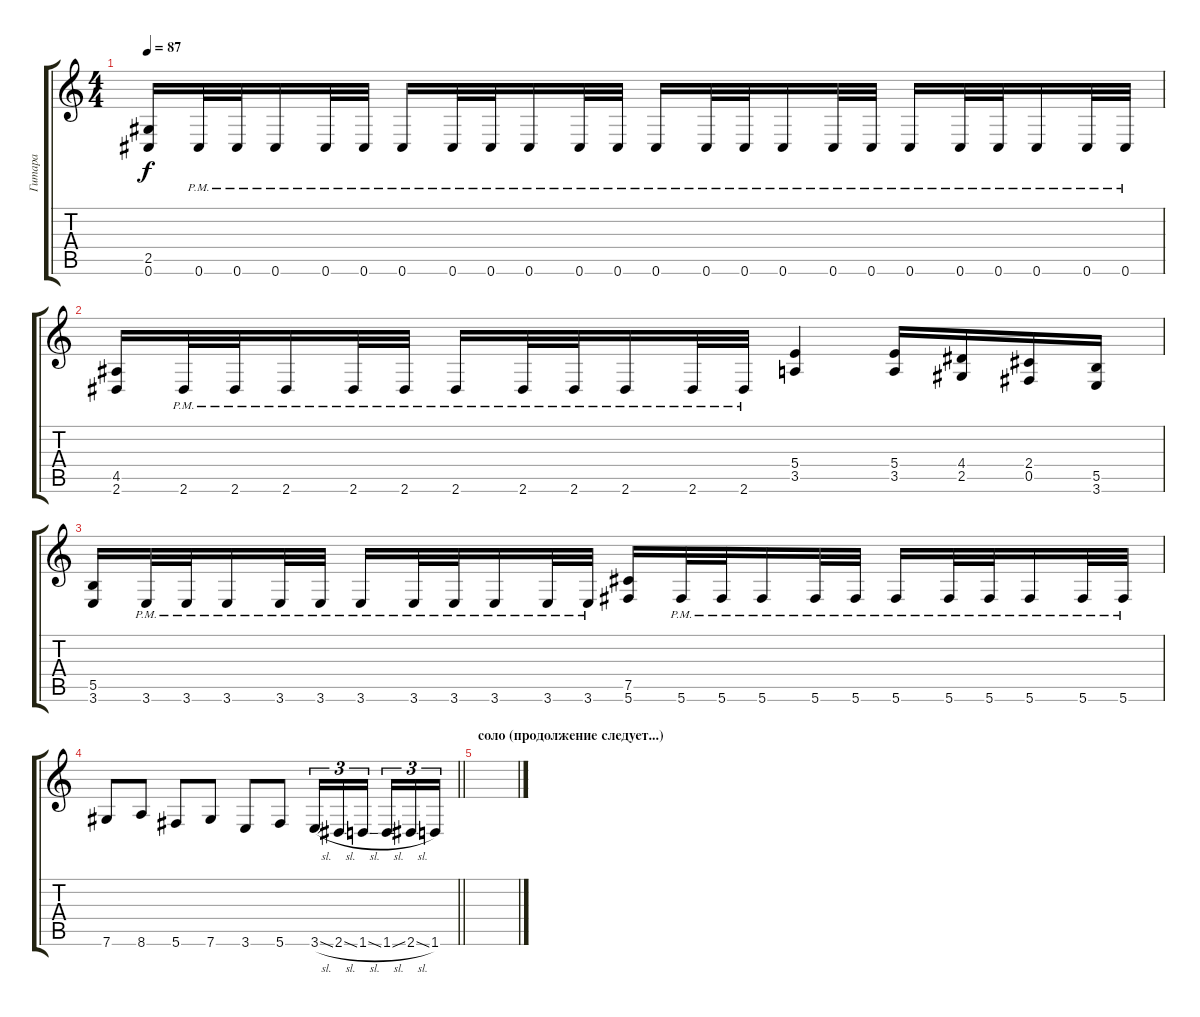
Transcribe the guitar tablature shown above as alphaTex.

\track ("Гитара" "Гитара") {instrument overdrivenguitar}
\staff {score tabs}
\tuning (Db4 Ab3 E3 B2 Gb2 Db2) {hide}
\ts (4 4)
\tempo 87
\clef g2
\ks c
(2.5 0.6).16{dy f} 0.6{pm}.32 0.6{pm}.32 0.6{pm}.16 0.6{pm}.32 0.6{pm}.32 0.6{pm}.16 0.6{pm}.32 0.6{pm}.32 0.6{pm}.16 0.6{pm}.32 0.6{pm}.32 0.6{pm}.16 0.6{pm}.32 0.6{pm}.32 0.6{pm}.16 0.6{pm}.32 0.6{pm}.32 0.6{pm}.16 0.6{pm}.32 0.6{pm}.32 0.6{pm}.16 0.6{pm}.32 0.6{pm}.32 |
(4.5 2.6).16 2.6{pm}.32 2.6{pm}.32 2.6{pm}.16 2.6{pm}.32 2.6{pm}.32 2.6{pm}.16 2.6{pm}.32 2.6{pm}.32 2.6{pm}.16 2.6{pm}.32 2.6{pm}.32 (5.4 3.5).4 (5.4 3.5).16 (4.4 2.5).16 (2.4 0.5).16 (5.5 3.6).16 |
(5.5 3.6).16 3.6{pm}.32 3.6{pm}.32 3.6{pm}.16 3.6{pm}.32 3.6{pm}.32 3.6{pm}.16 3.6{pm}.32 3.6{pm}.32 3.6{pm}.16 3.6{pm}.32 3.6{pm}.32 (7.5 5.6).16 5.6{pm}.32 5.6{pm}.32 5.6{pm}.16 5.6{pm}.32 5.6{pm}.32 5.6{pm}.16 5.6{pm}.32 5.6{pm}.32 5.6{pm}.16 5.6{pm}.32 5.6{pm}.32 |
\barLineRight lightlight
7.6.8 8.6.8 5.6.8 7.6.8 3.6.8 5.6.8 3.6{sl}.16{tu (3 2)} 2.6{sl}.16{tu (3 2)} 1.6{sl}.16{tu (3 2) beam splitsecondary} 1.6{sl}.16{tu (3 2)} 2.6{sl}.16{tu (3 2)} 1.6.16{tu (3 2)} |
\section ("" "соло (продолжение следует...)")
